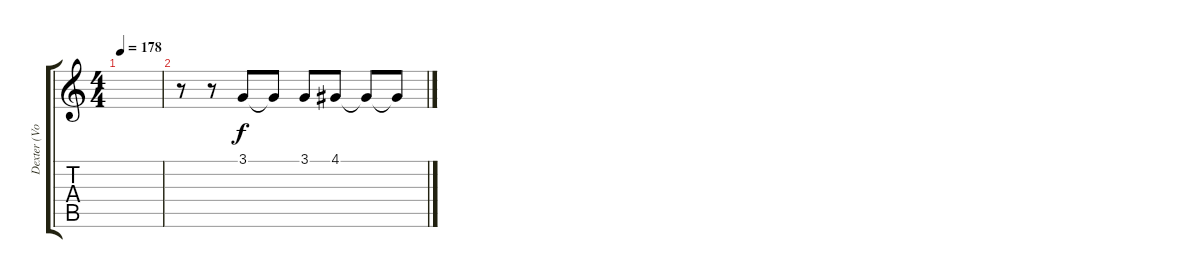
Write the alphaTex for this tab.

\track ("Dexter (Vocals)" "Dexter (Vo") {instrument oboe}
\staff {score tabs}
\tuning (E4 B3 G3 D3 A2 E2) {hide}
\ts (4 4)
\tempo 178
\clef g2
\ks c
|
r.8 r.8 3.1.8 3.1{t}.8 3.1.8 4.1.8 4.1{t}.8 4.1{t}.8
